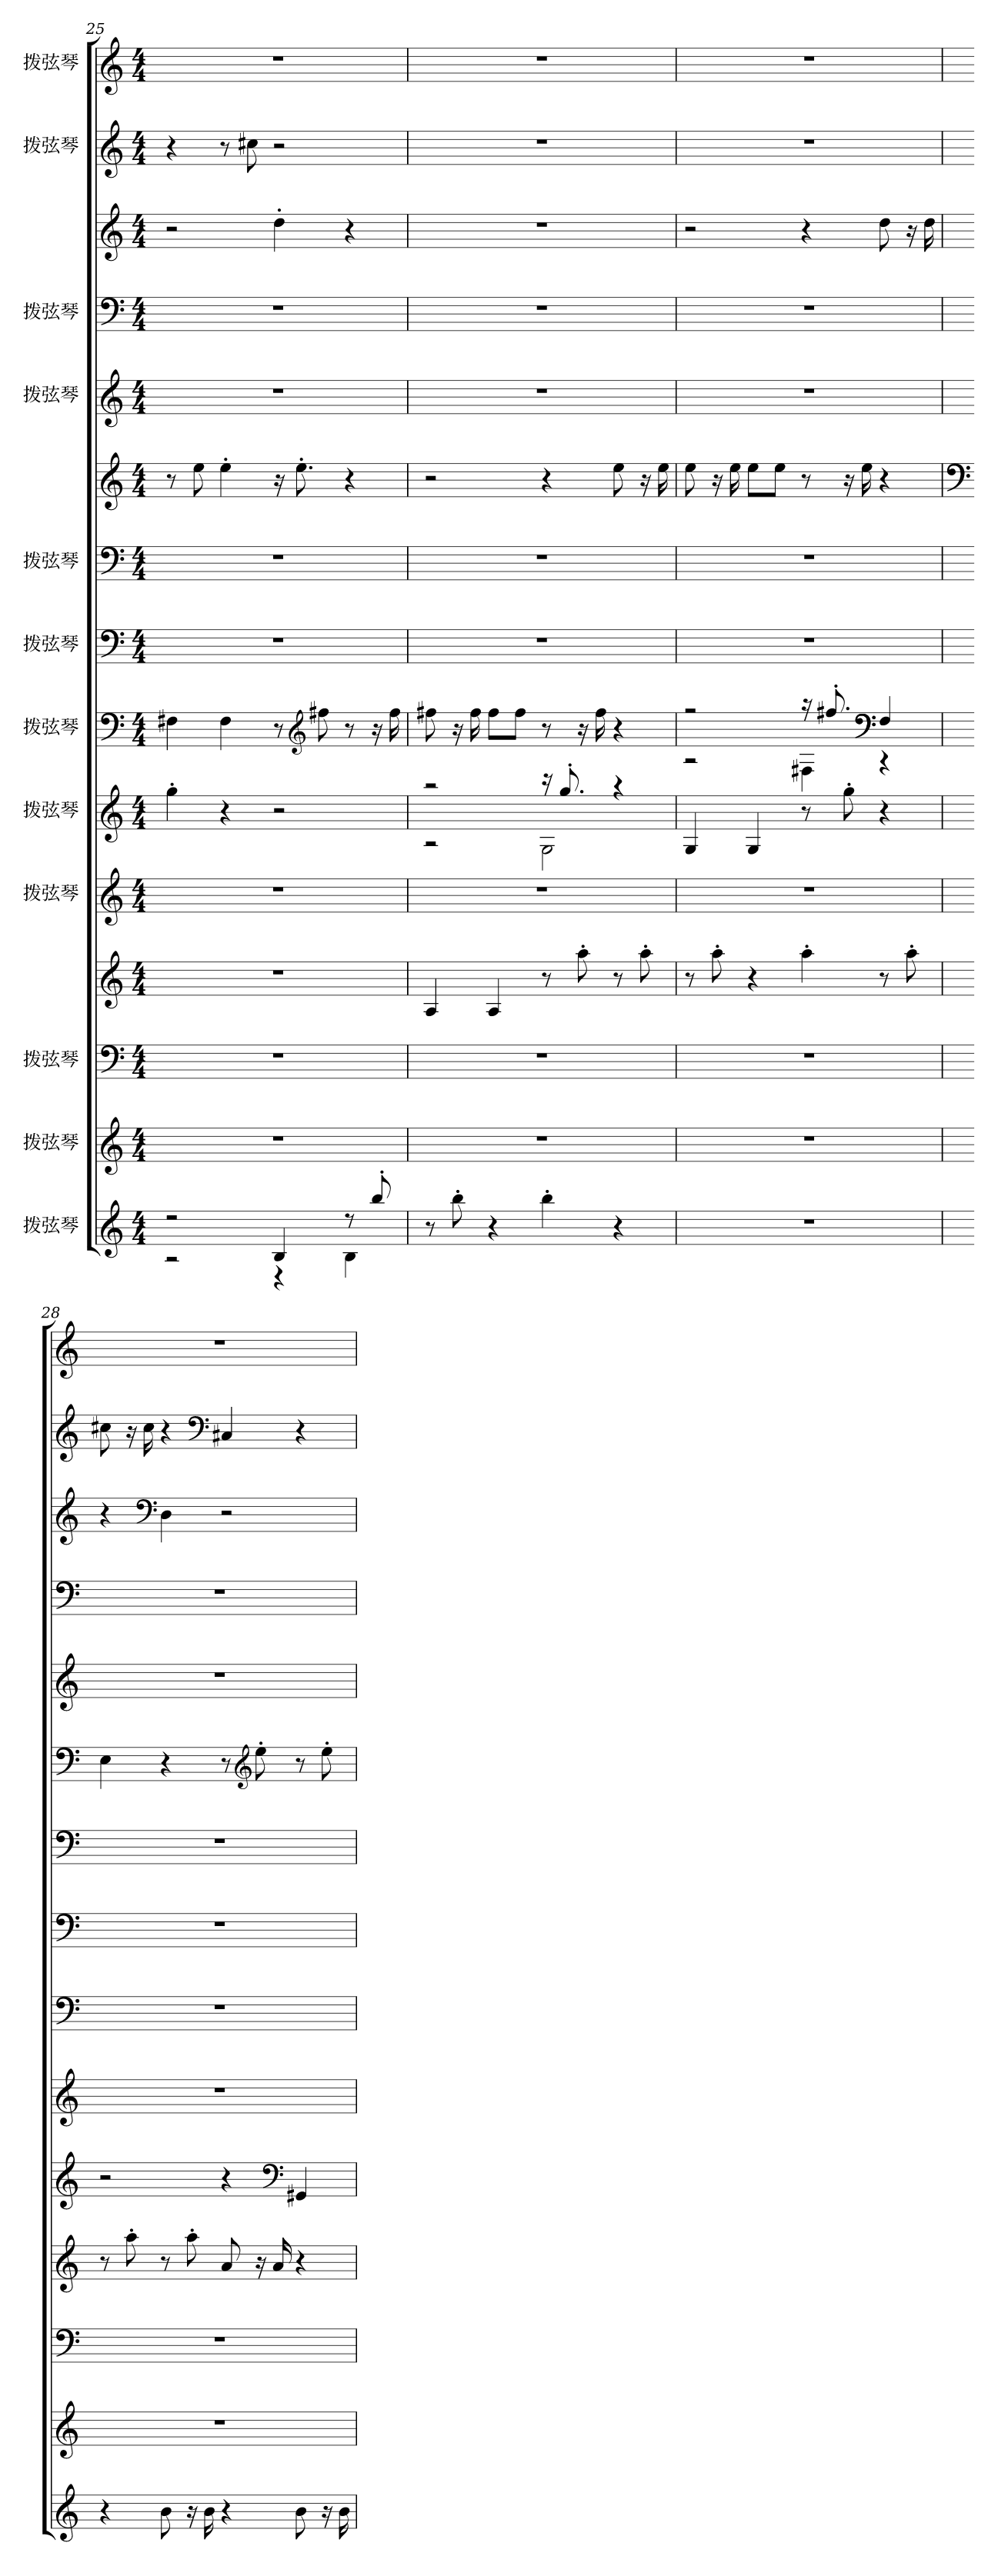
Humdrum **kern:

**kern	**kern	**kern	**kern	**kern	**kern	**kern	**kern	**kern	**kern	**kern	**kern	**kern	**kern	**kern
*part12	*part11	*part10	*part10	*part9	*part8	*part7	*part6	*part5	*part5	*part4	*part3	*part3	*part2	*part1
*staff15	*staff14	*staff13	*staff12	*staff11	*staff10	*staff9	*staff8	*staff7	*staff6	*staff5	*staff4	*staff3	*staff2	*staff1
*I"拨弦琴	*I"拨弦琴	*I"拨弦琴	*	*I"拨弦琴	*I"拨弦琴	*I"拨弦琴	*I"拨弦琴	*I"拨弦琴	*	*I"拨弦琴	*I"拨弦琴	*	*I"拨弦琴	*I"拨弦琴
*clefG2	*clefG2	*clefF4	*clefG2	*clefG2	*clefG2	*clefF4	*clefF4	*clefF4	*clefG2	*clefG2	*clefF4	*clefG2	*clefG2	*clefG2
*k[]	*k[]	*k[]	*k[]	*k[]	*k[]	*k[]	*k[]	*k[]	*k[]	*k[]	*k[]	*k[]	*k[]	*k[]
*M4/4	*M4/4	*M4/4	*M4/4	*M4/4	*M4/4	*M4/4	*M4/4	*M4/4	*M4/4	*M4/4	*M4/4	*M4/4	*M4/4	*M4/4
=25	=25	=25	=25	=25	=25	=25	=25	=25	=25	=25	=25	=25	=25	=25
*^	*	*	*	*	*	*	*	*	*	*	*	*	*	*
2r	2r	1r	1r	1r	1r	4gg'\	4F#X\	1r	1r	8r	1r	1r	2r	4r	1r
.	.	.	.	.	.	.	.	.	.	8ee\	.	.	.	.	.
.	.	.	.	.	.	4r	4F#\	.	.	4ee'\	.	.	.	8r	.
.	.	.	.	.	.	.	.	.	.	.	.	.	.	8cc#X\	.
4B/	4r	.	.	.	.	2r	8r	.	.	16r	.	.	4dd'\	2r	.
.	.	.	.	.	.	.	.	.	.	8.ee'\	.	.	.	.	.
*	*	*	*	*	*	*	*clefG2	*	*	*	*	*	*	*	*
.	.	.	.	.	.	.	8ff#X\	.	.	.	.	.	.	.	.
8r	4B\	.	.	.	.	.	8r	.	.	4r	.	.	4r	.	.
8bb'/	.	.	.	.	.	.	16r	.	.	.	.	.	.	.	.
.	.	.	.	.	.	.	16ff#\	.	.	.	.	.	.	.	.
*v	*v	*	*	*	*	*	*	*	*	*	*	*	*	*	*
=26	=26	=26	=26	=26	=26	=26	=26	=26	=26	=26	=26	=26	=26	=26
*	*	*	*	*	*^	*	*	*	*	*	*	*	*	*
8r	1r	1r	4A/	1r	2r	2r	8ff#X\	1r	1r	2r	1r	1r	1r	1r	1r
8bb'\	.	.	.	.	.	.	16r	.	.	.	.	.	.	.	.
.	.	.	.	.	.	.	16ff#\	.	.	.	.	.	.	.	.
4r	.	.	4A/	.	.	.	8ff#\L	.	.	.	.	.	.	.	.
.	.	.	.	.	.	.	8ff#\J	.	.	.	.	.	.	.	.
4bb'\	.	.	8r	.	16r	2G\	8r	.	.	4r	.	.	.	.	.
.	.	.	.	.	8.gg'/	.	.	.	.	.	.	.	.	.	.
.	.	.	8aa'\	.	.	.	16r	.	.	.	.	.	.	.	.
.	.	.	.	.	.	.	16ff#\	.	.	.	.	.	.	.	.
4r	.	.	8r	.	4r	.	4r	.	.	8ee\	.	.	.	.	.
.	.	.	8aa'\	.	.	.	.	.	.	16r	.	.	.	.	.
.	.	.	.	.	.	.	.	.	.	16ee\	.	.	.	.	.
*	*	*	*	*	*v	*v	*	*	*	*	*	*	*	*	*
!!LO:PB:g=z
=27	=27	=27	=27	=27	=27	=27	=27	=27	=27	=27	=27	=27	=27	=27
*	*	*	*	*	*	*^	*	*	*	*	*	*	*	*
1r	1r	1r	8r	1r	4G/	2r	2r	1r	1r	8ee\	1r	1r	2r	1r	1r
.	.	.	8aa'\	.	.	.	.	.	.	16r	.	.	.	.	.
.	.	.	.	.	.	.	.	.	.	16ee\	.	.	.	.	.
.	.	.	4r	.	4G/	.	.	.	.	8ee\L	.	.	.	.	.
.	.	.	.	.	.	.	.	.	.	8ee\J	.	.	.	.	.
.	.	.	4aa'\	.	8r	16r	4F#X\	.	.	8r	.	.	4r	.	.
.	.	.	.	.	.	8.ff#X'/	.	.	.	.	.	.	.	.	.
.	.	.	.	.	8gg'\	.	.	.	.	16r	.	.	.	.	.
.	.	.	.	.	.	.	.	.	.	16ee\	.	.	.	.	.
*	*	*	*	*	*	*clefF4	*	*	*	*	*	*	*	*	*
.	.	.	8r	.	4r	4F#/	4r	.	.	4r	.	.	8dd\	.	.
.	.	.	8aa'\	.	.	.	.	.	.	.	.	.	16r	.	.
.	.	.	.	.	.	.	.	.	.	.	.	.	16dd\	.	.
*	*	*	*	*	*	*v	*v	*	*	*	*	*	*	*	*
=28	=28	=28	=28	=28	=28	=28	=28	=28	=28	=28	=28	=28	=28	=28
*	*	*	*	*	*	*	*	*	*clefF4	*	*	*	*	*
4r	1r	1r	8r	2r	1r	1r	1r	1r	4E\	1r	1r	4r	8cc#X\	1r
.	.	.	8aa'\	.	.	.	.	.	.	.	.	.	16r	.
.	.	.	.	.	.	.	.	.	.	.	.	.	16cc#\	.
*	*	*	*	*	*	*	*	*	*	*	*	*clefF4	*	*
8b\	.	.	8r	.	.	.	.	.	4r	.	.	4D\	4r	.
16r	.	.	8aa'\	.	.	.	.	.	.	.	.	.	.	.
16b\	.	.	.	.	.	.	.	.	.	.	.	.	.	.
*	*	*	*	*	*	*	*	*	*	*	*	*	*clefF4	*
4r	.	.	8a/	4r	.	.	.	.	8r	.	.	2r	4C#X/	.
*	*	*	*	*	*	*	*	*	*clefG2	*	*	*	*	*
.	.	.	16r	.	.	.	.	.	8ee'\	.	.	.	.	.
.	.	.	16a/	.	.	.	.	.	.	.	.	.	.	.
*	*	*	*	*clefF4	*	*	*	*	*	*	*	*	*	*
8b\	.	.	4r	4GG#X/	.	.	.	.	8r	.	.	.	4r	.
16r	.	.	.	.	.	.	.	.	8ee'\	.	.	.	.	.
16b\	.	.	.	.	.	.	.	.	.	.	.	.	.	.
=	=	=	=	=	=	=	=	=	=	=	=	=	=	=
*-	*-	*-	*-	*-	*-	*-	*-	*-	*-	*-	*-	*-	*-	*-
